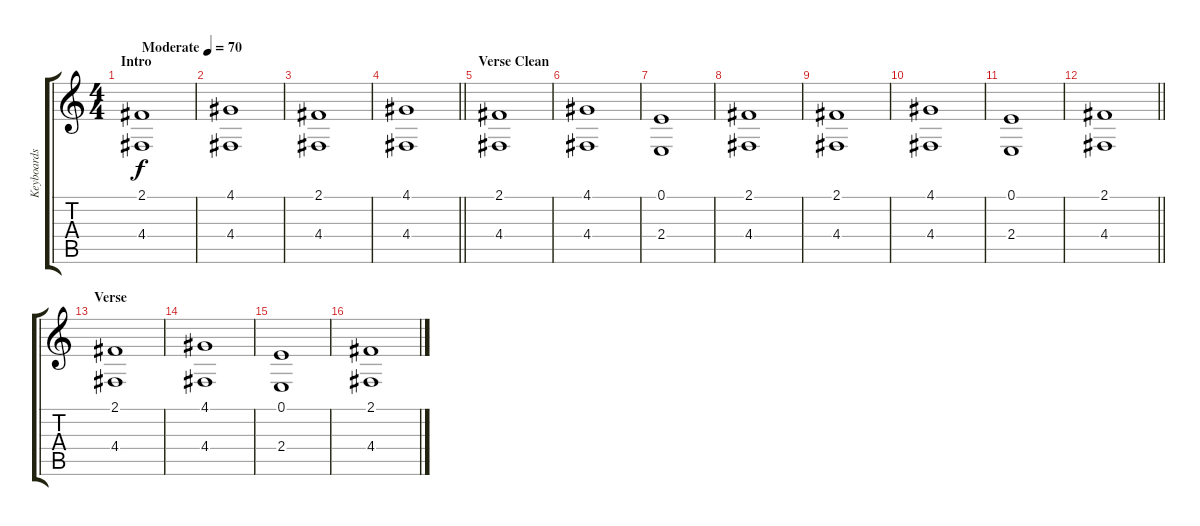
\track ("Keyboards" "Keyboards") {instrument pad2warm}
\staff {score tabs}
\tuning (E4 B3 G3 D3 A2 E2) {hide}
\ts (4 4)
\section ("" "Intro")
\tempo (70 "Moderate")
\clef g2
\ks c
(2.1 4.4).1{dy f instrument pad2warm} |
(4.1 4.4).1 |
(2.1 4.4).1 |
\barLineRight lightlight
(4.1 4.4).1 |
\section ("" "Verse Clean")
(2.1 4.4).1 |
(4.1 4.4).1 |
(0.1 2.4).1 |
(2.1 4.4).1 |
(2.1 4.4).1 |
(4.1 4.4).1 |
(0.1 2.4).1 |
\barLineRight lightlight
(2.1 4.4).1 |
\section ("" "Verse ")
(2.1 4.4).1 |
(4.1 4.4).1 |
(0.1 2.4).1 |
(2.1 4.4).1
